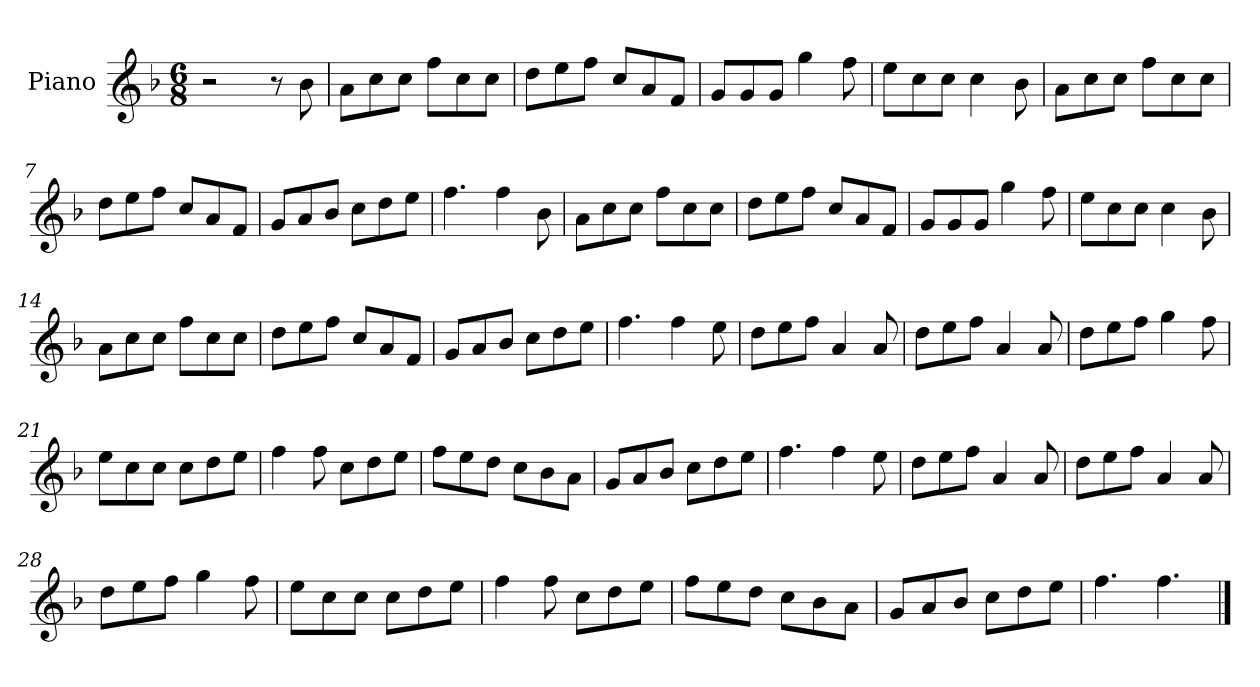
**kern
*part1
*staff1
*I"Piano
*I'Pno
*clefG2
*k[b-]
*M6/8
=1
2r
8r
8b-\
=2
8a\L
8cc\
8cc\J
8ff\L
8cc\
8cc\J
=3
8dd\L
8ee\
8ff\J
8cc/L
8a/
8f/J
=4
8g/L
8g/
8g/J
4gg\
8ff\
=5
8ee\L
8cc\
8cc\J
4cc\
8b-\
=6
8a\L
8cc\
8cc\J
8ff\L
8cc\
8cc\J
=7
8dd\L
8ee\
8ff\J
8cc/L
8a/
8f/J
=8
8g/L
8a/
8b-/J
8cc\L
8dd\
8ee\J
=9
4.ff\
4ff\
8b-\
=10
8a\L
8cc\
8cc\J
8ff\L
8cc\
8cc\J
=11
8dd\L
8ee\
8ff\J
8cc/L
8a/
8f/J
=12
8g/L
8g/
8g/J
4gg\
8ff\
=13
8ee\L
8cc\
8cc\J
4cc\
8b-\
=14
8a\L
8cc\
8cc\J
8ff\L
8cc\
8cc\J
=15
8dd\L
8ee\
8ff\J
8cc/L
8a/
8f/J
=16
8g/L
8a/
8b-/J
8cc\L
8dd\
8ee\J
=17
4.ff\
4ff\
8ee\
=18
8dd\L
8ee\
8ff\J
4a/
8a/
=19
8dd\L
8ee\
8ff\J
4a/
8a/
=20
8dd\L
8ee\
8ff\J
4gg\
8ff\
=21
8ee\L
8cc\
8cc\J
8cc\L
8dd\
8ee\J
=22
4ff\
8ff\
8cc\L
8dd\
8ee\J
=23
8ff\L
8ee\
8dd\J
8cc\L
8b-\
8a\J
=24
8g/L
8a/
8b-/J
8cc\L
8dd\
8ee\J
=25
4.ff\
4ff\
8ee\
=26
8dd\L
8ee\
8ff\J
4a/
8a/
=27
8dd\L
8ee\
8ff\J
4a/
8a/
=28
8dd\L
8ee\
8ff\J
4gg\
8ff\
=29
8ee\L
8cc\
8cc\J
8cc\L
8dd\
8ee\J
=30
4ff\
8ff\
8cc\L
8dd\
8ee\J
=31
8ff\L
8ee\
8dd\J
8cc\L
8b-\
8a\J
=32
8g/L
8a/
8b-/J
8cc\L
8dd\
8ee\J
=33
4.ff\
4.ff\
==
*-
